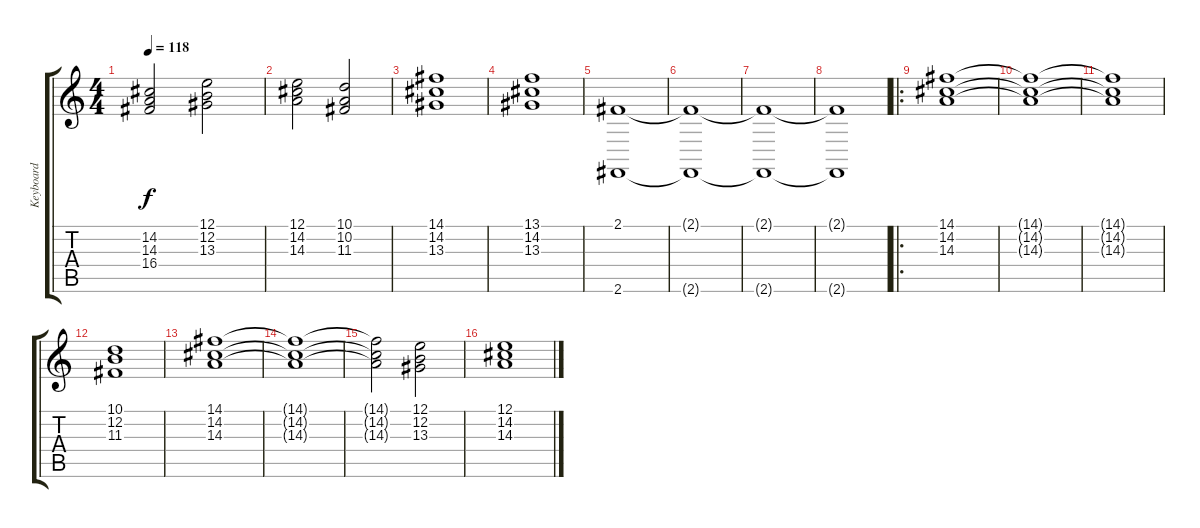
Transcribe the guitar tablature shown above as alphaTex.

\track ("Keyboard" "Keyboard") {instrument synthstrings1}
\staff {score tabs}
\tuning (E4 B3 G3 D3 A2 E2) {hide}
\ts (4 4)
\tempo 118
\clef g2
\ks c
(14.2 14.3 16.4).2{dy f} (12.1 12.2 13.3).2 |
(12.1 14.2 14.3).2 (10.1 10.2 11.3).2 |
(14.1 14.2 13.3).1 |
(13.1 14.2 13.3).1 |
(2.1 2.6).1 |
(2.1{t} 2.6{t}).1 |
(2.1{t} 2.6{t}).1 |
(2.1{t} 2.6{t}).1 |
\ro
(14.1 14.2 14.3).1 |
(14.1{t} 14.2{t} 14.3{t}).1 |
(14.1{t} 14.2{t} 14.3{t}).1 |
(10.1 12.2 11.3).1 |
(14.1 14.2 14.3).1 |
(14.1{t} 14.2{t} 14.3{t}).1 |
(14.1{t} 14.2{t} 14.3{t}).2 (12.1 12.2 13.3).2 |
(12.1 14.2 14.3).1
